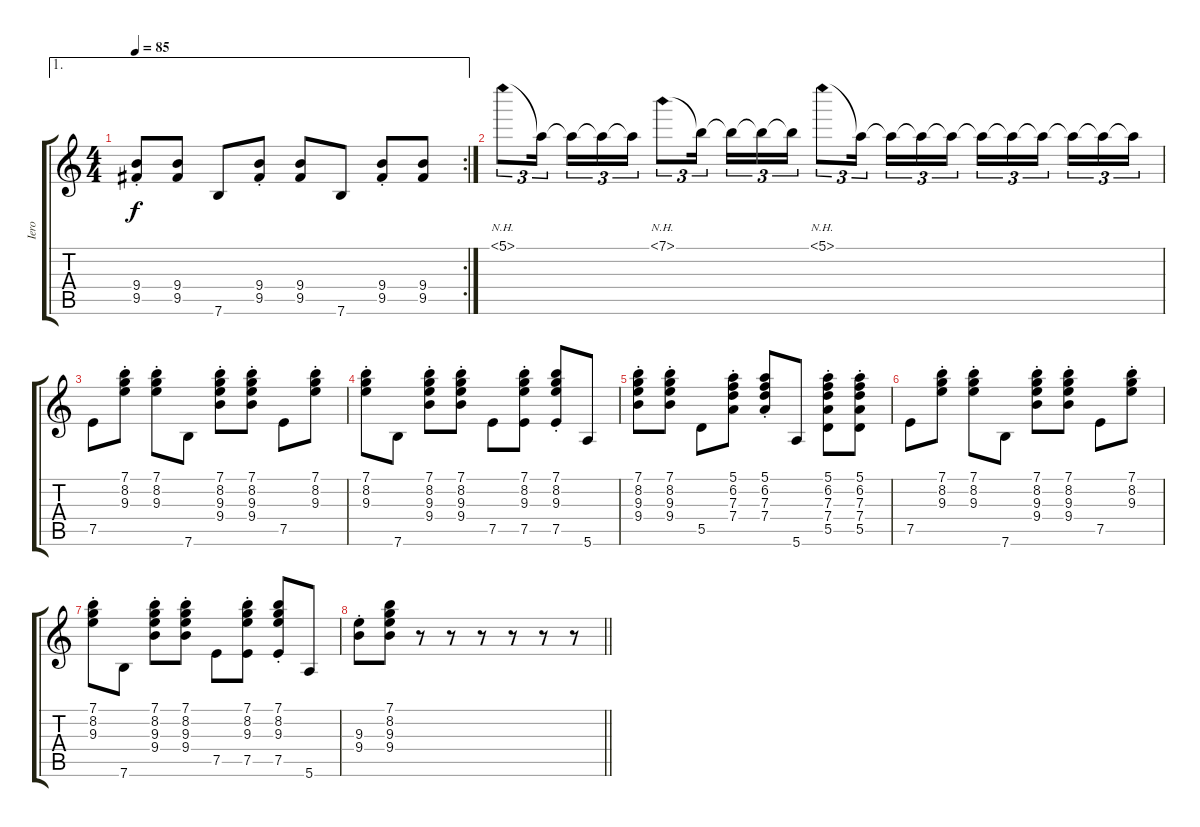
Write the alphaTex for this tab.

\track ("Iero" "Iero") {instrument distortionguitar}
\staff {score tabs}
\tuning (E4 B3 G3 D3 A2 E2) {hide}
\ae 1
\rc 2
\ts (4 4)
\tempo 85
\clef g2
\ks c
(9.4{st} 9.5{st}).8{dy f} (9.4 9.5).8 7.6.8 (9.4{st} 9.5{st}).8 (9.4 9.5).8 7.6.8 (9.4{st} 9.5{st}).8 (9.4 9.5).8 |
5.1{nh}.8{tu (3 2) volume 7} 5.1{t}.16{tu (3 2) beam splitsecondary} 5.1{t}.16{tu (3 2)} 5.1{t}.16{tu (3 2)} 5.1{t}.16{tu (3 2)} 7.1{nh}.8{tu (3 2)} 7.1{t}.16{tu (3 2) beam splitsecondary} 7.1{t}.16{tu (3 2)} 7.1{t}.16{tu (3 2)} 7.1{t}.16{tu (3 2)} 5.1{nh}.8{tu (3 2)} 5.1{t}.16{tu (3 2) beam splitsecondary} 5.1{t}.16{tu (3 2)} 5.1{t}.16{tu (3 2)} 5.1{t}.16{tu (3 2)} 5.1{t}.16{tu (3 2)} 5.1{t}.16{tu (3 2)} 5.1{t}.16{tu (3 2) beam splitsecondary} 5.1{t}.16{tu (3 2)} 5.1{t}.16{tu (3 2)} 5.1{t}.16{tu (3 2)} |
7.5.8{instrument acousticguitarsteel} (7.1{st} 8.2{st} 9.3{st}).8 (7.1{st} 8.2{st} 9.3{st}).8 7.6.8 (7.1{st} 8.2{st} 9.3{st} 9.4{st}).8 (7.1{st} 8.2{st} 9.3{st} 9.4{st}).8 7.5.8 (7.1{st} 8.2{st} 9.3{st}).8 |
(7.1{st} 8.2{st} 9.3{st}).8 7.6.8 (7.1{st} 8.2{st} 9.3{st} 9.4{st}).8 (7.1{st} 8.2{st} 9.3{st} 9.4{st}).8 7.5.8 (7.1{st} 8.2{st} 9.3{st} 7.5{st}).8 (7.1 8.2 9.3 7.5{st}).8 5.6.8 |
(7.1{st} 8.2{st} 9.3{st} 9.4{st}).8 (7.1{st} 8.2{st} 9.3{st} 9.4{st}).8 5.5.8 (5.1{st} 6.2{st} 7.3{st} 7.4{st}).8 (5.1{st} 6.2{st} 7.3{st} 7.4{st}).8 5.6.8 (5.1{st} 6.2{st} 7.3{st} 7.4{st} 5.5{st}).8 (5.1{st} 6.2{st} 7.3{st} 7.4{st} 5.5{st}).8 |
7.5.8 (7.1{st} 8.2{st} 9.3{st}).8 (7.1{st} 8.2{st} 9.3{st}).8 7.6.8 (7.1{st} 8.2{st} 9.3{st} 9.4{st}).8 (7.1{st} 8.2{st} 9.3{st} 9.4{st}).8 7.5.8 (7.1{st} 8.2{st} 9.3{st}).8 |
(7.1{st} 8.2{st} 9.3{st}).8 7.6.8 (7.1{st} 8.2{st} 9.3{st} 9.4{st}).8 (7.1{st} 8.2{st} 9.3{st} 9.4{st}).8 7.5.8 (7.1{st} 8.2{st} 9.3{st} 7.5{st}).8 (7.1 8.2 9.3 7.5{st}).8 5.6.8 |
\barLineRight lightlight
(9.3{st} 9.4{st}).8 (7.1 8.2 9.3 9.4).8 r.8 r.8 r.8 r.8 r.8 r.8
